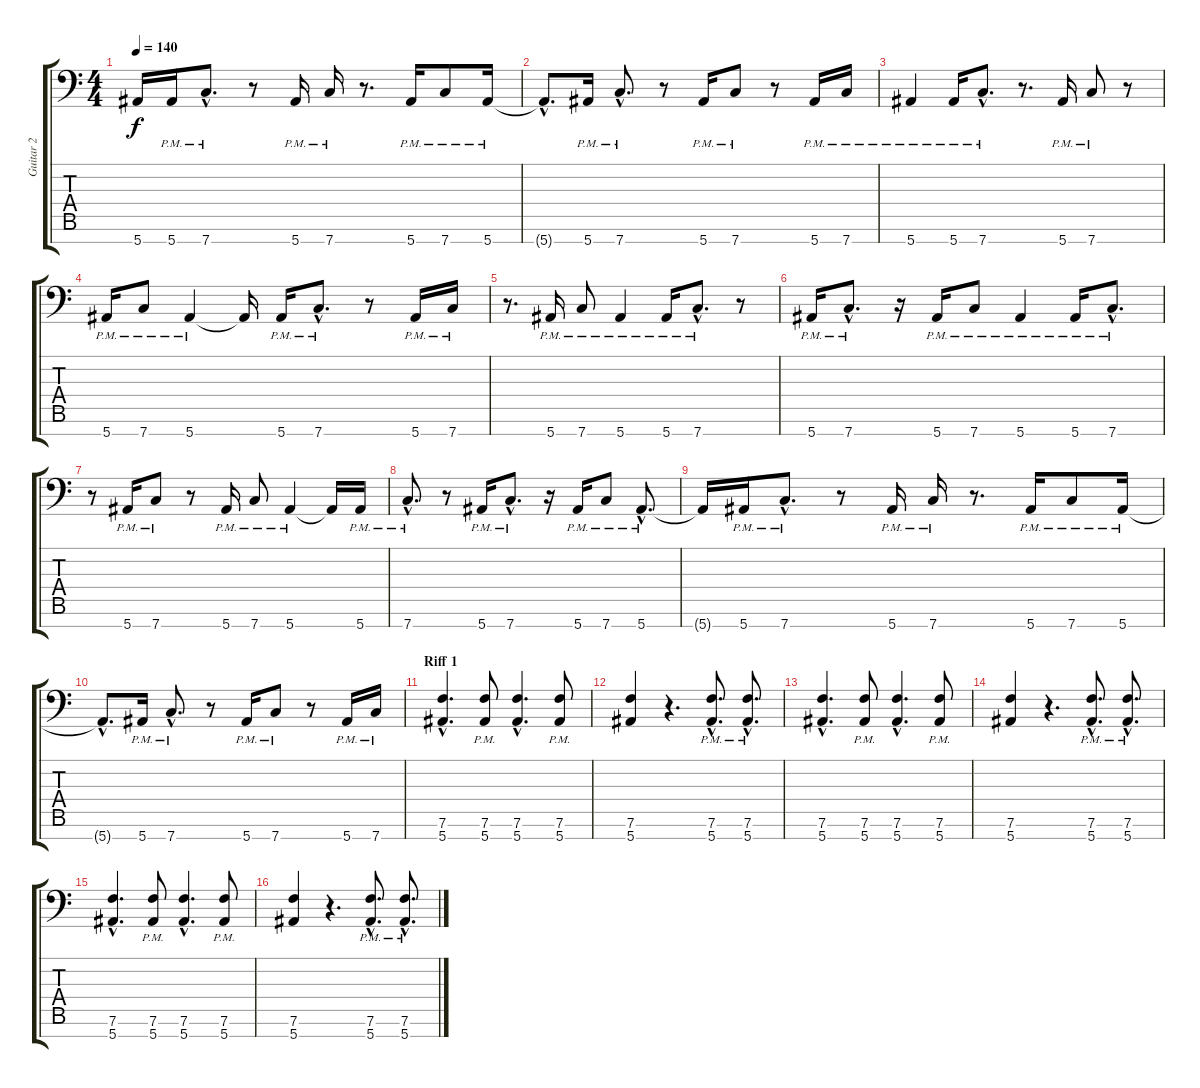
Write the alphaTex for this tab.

\track ("Guitar 2" "Guitar 2") {instrument distortionguitar}
\staff {score tabs}
\tuning (Bb3 Gb3 Db3 Ab2 Eb2 Bb1 F1) {hide}
\ts (4 4)
\tempo 140
\clef f4
\ks c
5.7{t}.16{dy f} 5.7{pm}.16 7.7{hac pm}.8{d} r.8 5.7{pm}.16 7.7{pm}.16 r.8{d} 5.7{pm}.16 7.7{pm}.8 5.7{pm}.16 |
5.7{hac t}.8{d} 5.7{pm}.16 7.7{hac pm}.8{d} r.8 5.7{pm}.16 7.7{pm}.8 r.8 5.7{pm}.16 7.7{pm}.16 |
5.7{pm}.4 5.7{pm}.16 7.7{hac pm}.8{d} r.8{d} 5.7{pm}.16 7.7{pm}.8 r.8 |
5.7{pm}.16 7.7{pm}.8 5.7{pm}.4 5.7{t}.16 5.7{pm}.16 7.7{hac pm}.8{d} r.8 5.7{pm}.16 7.7{pm}.16 |
r.8{d} 5.7{pm}.16 7.7{pm}.8 5.7{pm}.4 5.7{pm}.16 7.7{hac pm}.8{d} r.8 |
5.7{pm}.16 7.7{hac pm}.8{d} r.16 5.7{pm}.16 7.7{pm}.8 5.7{pm}.4 5.7{pm}.16 7.7{hac pm}.8{d} |
r.8 5.7{pm}.16 7.7{pm}.8 r.8 5.7{pm}.16 7.7{pm}.8 5.7{pm}.4 5.7{t}.16 5.7{pm}.16 |
7.7{hac pm}.8{d} r.8 5.7{pm}.16 7.7{hac pm}.8{d} r.16 5.7{pm}.16 7.7{pm}.8 5.7{hac pm}.8{d} |
5.7{t}.16 5.7{pm}.16 7.7{hac pm}.8{d} r.8 5.7{pm}.16 7.7{pm}.16 r.8{d} 5.7{pm}.16 7.7{pm}.8 5.7{pm}.16 |
5.7{hac t}.8{d} 5.7{pm}.16 7.7{hac pm}.8{d} r.8 5.7{pm}.16 7.7{pm}.8 r.8 5.7{pm}.16 7.7{pm}.16 |
\section ("" "Riff 1")
(7.6{hac} 5.7{hac}).4{d} (7.6{pm} 5.7{pm}).8 (7.6{hac} 5.7{hac}).4{d} (7.6{pm} 5.7{pm}).8 |
(7.6 5.7).4 r.4{d} (7.6{hac pm} 5.7{hac pm}).8{d} (7.6{hac pm} 5.7{hac pm}).8{d} |
(7.6{hac} 5.7{hac}).4{d} (7.6{pm} 5.7{pm}).8 (7.6{hac} 5.7{hac}).4{d} (7.6{pm} 5.7{pm}).8 |
(7.6 5.7).4 r.4{d} (7.6{hac pm} 5.7{hac pm}).8{d} (7.6{hac pm} 5.7{hac pm}).8{d} |
(7.6{hac} 5.7{hac}).4{d} (7.6{pm} 5.7{pm}).8 (7.6{hac} 5.7{hac}).4{d} (7.6{pm} 5.7{pm}).8 |
(7.6 5.7).4 r.4{d} (7.6{hac pm} 5.7{hac pm}).8{d} (7.6{hac pm} 5.7{hac pm}).8{d}
